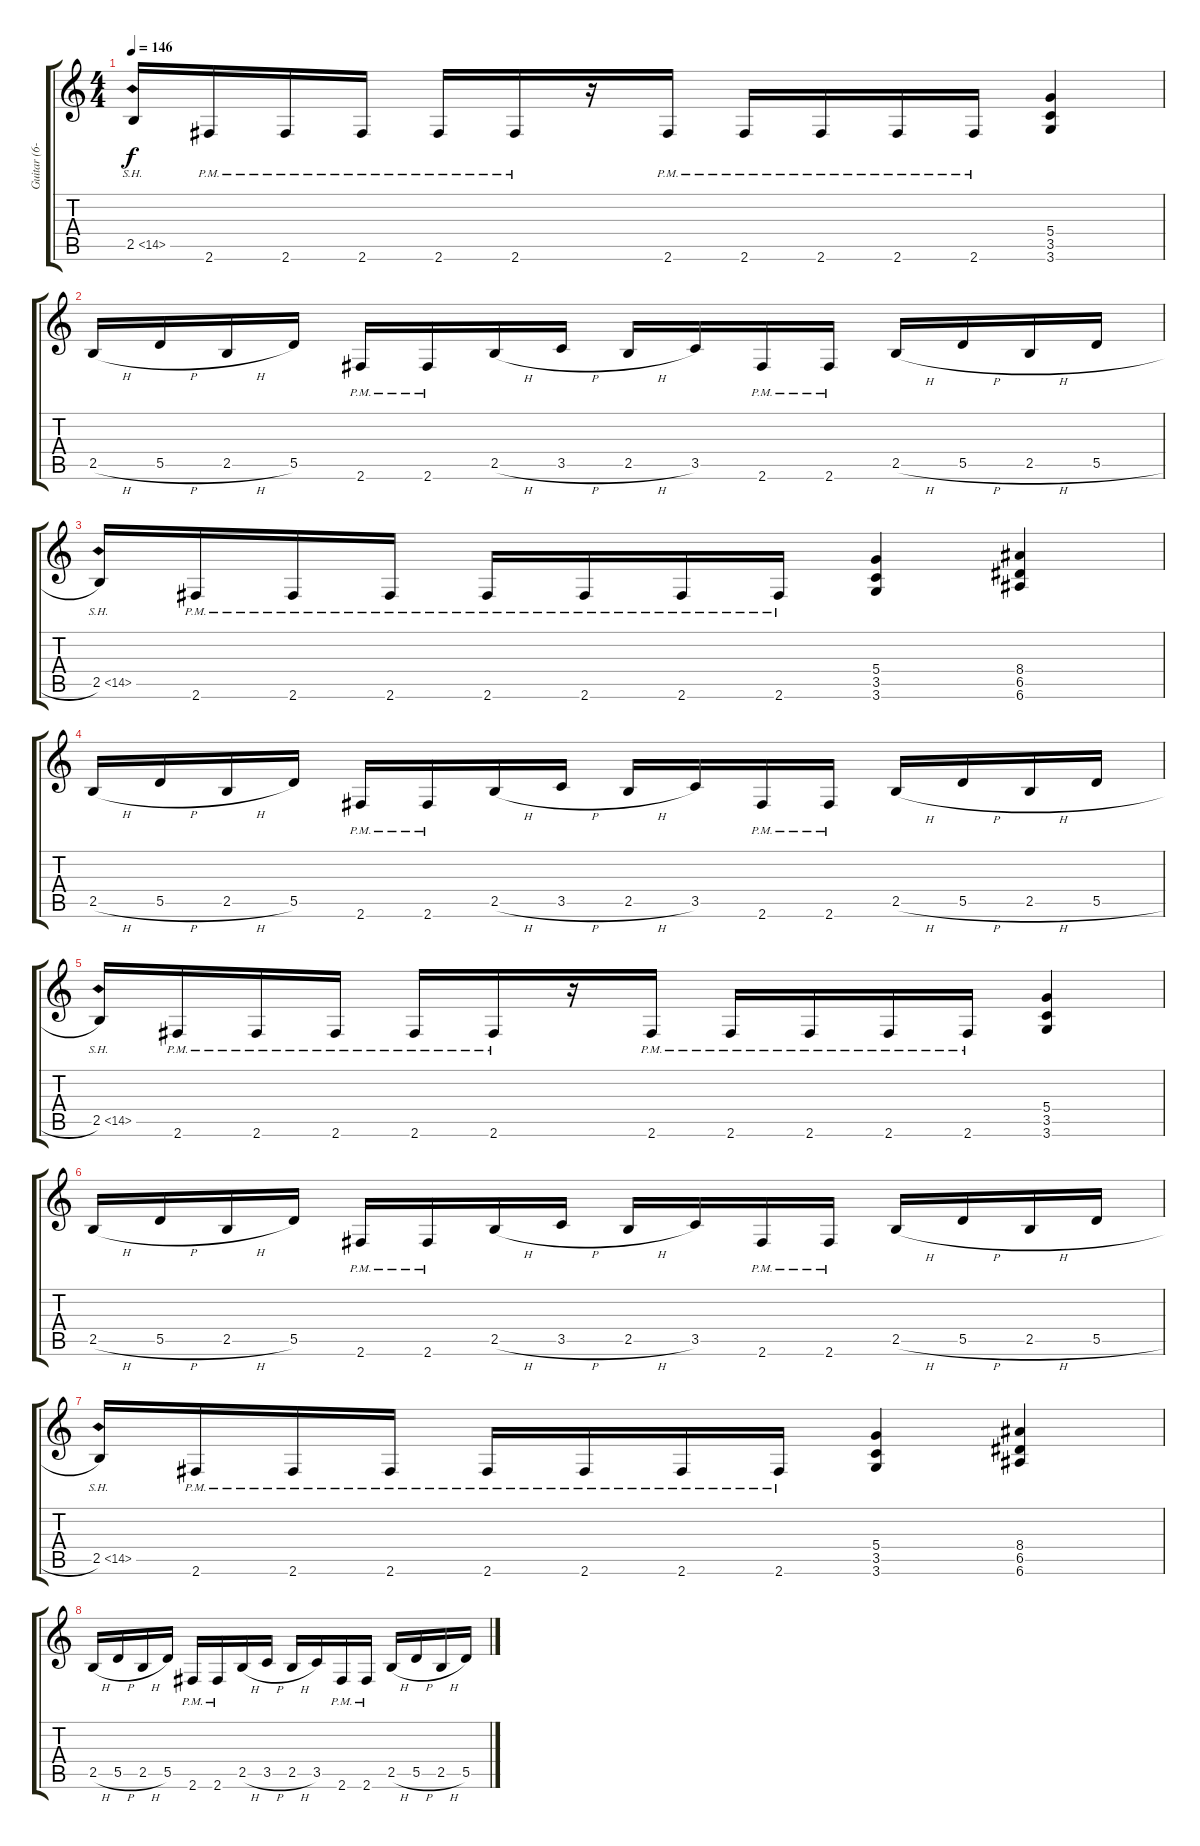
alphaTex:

\track ("Guitar (6-string)" "Guitar (6-") {instrument distortionguitar}
\staff {score tabs}
\tuning (E4 B3 G3 D3 A2 E2) {hide}
\ts (4 4)
\tempo 146
\clef g2
\ks c
2.5{sh 12}.16{dy f} 2.6{pm}.16 2.6{pm}.16 2.6{pm}.16 2.6{pm}.16 2.6{pm}.16 r.16 2.6{pm}.16 2.6{pm}.16 2.6{pm}.16 2.6{pm}.16 2.6{pm}.16 (5.4 3.5 3.6).4 |
2.5{h}.16 5.5{h}.16 2.5{h}.16 5.5.16 2.6{pm}.16 2.6{pm}.16 2.5{h}.16 3.5{h}.16 2.5{h}.16 3.5.16 2.6{pm}.16 2.6{pm}.16 2.5{h}.16 5.5{h}.16 2.5{h}.16 5.5{h}.16 |
2.5{sh 12}.16 2.6{pm}.16 2.6{pm}.16 2.6{pm}.16 2.6{pm}.16 2.6{pm}.16 2.6{pm}.16 2.6{pm}.16 (5.4 3.5 3.6).4 (8.4 6.5 6.6).4 |
2.5{h}.16 5.5{h}.16 2.5{h}.16 5.5.16 2.6{pm}.16 2.6{pm}.16 2.5{h}.16 3.5{h}.16 2.5{h}.16 3.5.16 2.6{pm}.16 2.6{pm}.16 2.5{h}.16 5.5{h}.16 2.5{h}.16 5.5{h}.16 |
2.5{sh 12}.16 2.6{pm}.16 2.6{pm}.16 2.6{pm}.16 2.6{pm}.16 2.6{pm}.16 r.16 2.6{pm}.16 2.6{pm}.16 2.6{pm}.16 2.6{pm}.16 2.6{pm}.16 (5.4 3.5 3.6).4 |
2.5{h}.16 5.5{h}.16 2.5{h}.16 5.5.16 2.6{pm}.16 2.6{pm}.16 2.5{h}.16 3.5{h}.16 2.5{h}.16 3.5.16 2.6{pm}.16 2.6{pm}.16 2.5{h}.16 5.5{h}.16 2.5{h}.16 5.5{h}.16 |
2.5{sh 12}.16 2.6{pm}.16 2.6{pm}.16 2.6{pm}.16 2.6{pm}.16 2.6{pm}.16 2.6{pm}.16 2.6{pm}.16 (5.4 3.5 3.6).4 (8.4 6.5 6.6).4 |
2.5{h}.16 5.5{h}.16 2.5{h}.16 5.5.16 2.6{pm}.16 2.6{pm}.16 2.5{h}.16 3.5{h}.16 2.5{h}.16 3.5.16 2.6{pm}.16 2.6{pm}.16 2.5{h}.16 5.5{h}.16 2.5{h}.16 5.5{h}.16
